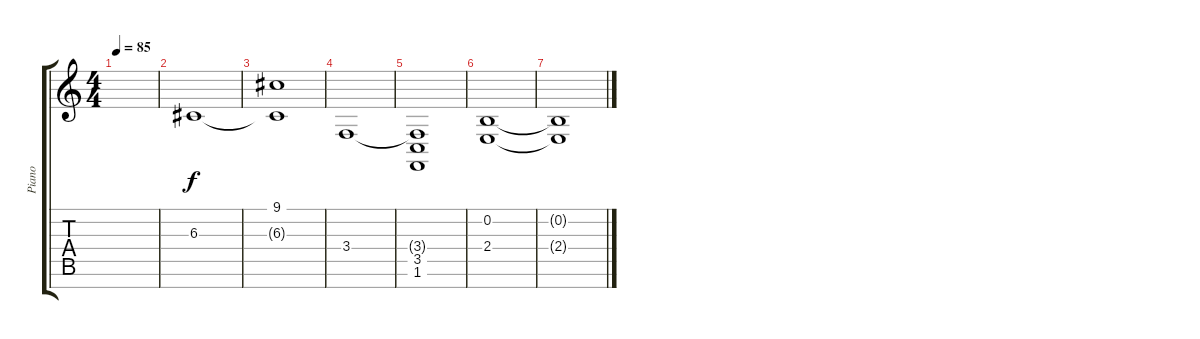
\track ("Piano" "Piano") {instrument acousticgrandpiano}
\staff {score tabs}
\tuning (E4 B3 G3 D3 A2 E2 B1) {hide}
\ts (4 4)
\tempo 85
\clef g2
\ks c
|
6.3.1{instrument pad7halo} |
(9.1 6.3{t}).1 |
3.4.1 |
(3.4{t} 3.5 1.6).1 |
(0.2 2.4).1 |
(0.2{t} 2.4{t}).1
